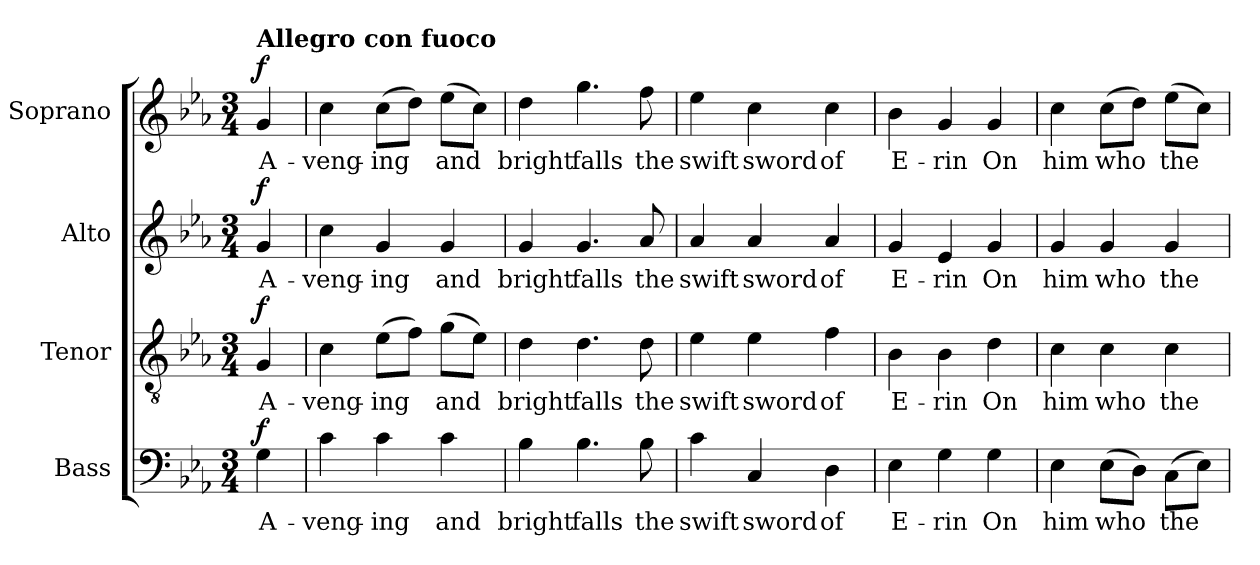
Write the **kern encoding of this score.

**kern	**text	**dynam	**kern	**text	**dynam	**kern	**text	**dynam	**kern	**text	**dynam
*part4	*part4	*part4	*part3	*part3	*part3	*part2	*part2	*part2	*part1	*part1	*part1
*staff4	*staff4	*staff4	*staff3	*staff3	*staff3	*staff2	*staff2	*staff2	*staff1	*staff1	*staff1
*I"Bass	*	*	*I"Tenor	*	*	*I"Alto	*	*	*I"Soprano	*	*
*I'B.	*	*	*I'T.	*	*	*I'A.	*	*	*I'S.	*	*
!!LO:PB:g=z
*clefF4	*	*	*clefGv2	*	*	*clefG2	*	*	*clefG2	*	*
*	*	*	*ITrd7c12	*	*	*	*	*	*	*	*
*k[b-e-a-]	*	*	*k[b-e-a-]	*	*	*k[b-e-a-]	*	*	*k[b-e-a-]	*	*
*E-:	*	*	*E-:	*	*	*E-:	*	*	*E-:	*	*
*M3/4	*	*	*M3/4	*	*	*M3/4	*	*	*M3/4	*	*
*MM120	*	*	*MM120	*	*	*MM120	*	*	*MM120	*	*
=1	=1	=1	=1	=1	=1	=1	=1	=1	=1	=1	=1
!	!LO:LY:b:color=#000000	!	!	!	!	!	!	!	!	!	!
!	!	!	!	!LO:LY:b:color=#000000	!	!	!	!	!	!	!
!	!	!	!	!	!	!	!LO:LY:b:color=#000000	!	!	!	!
!	!	!	!	!	!	!	!	!	!LO:TX:a:B:t=Allegro con fuoco	!	!
!	!	!	!	!	!	!	!	!	!	!LO:LY:b:color=#000000	!
4Gi\	A-	f	4GGi/	A-	f	4gi/	A-	f	4gi/	A-	f
=2	=2	=2	=2	=2	=2	=2	=2	=2	=2	=2	=2
!	!LO:LY:b:color=#000000	!	!	!	!	!	!	!	!	!	!
!	!	!	!	!LO:LY:b:color=#000000	!	!	!	!	!	!	!
!	!	!	!	!	!	!	!LO:LY:b:color=#000000	!	!	!	!
!	!	!	!	!	!	!	!	!	!	!LO:LY:b:color=#000000	!
4ci\	-veng-	.	4Ci\	-veng-	.	4cci\	-veng-	.	4cci\	-veng-	.
!	!LO:LY:b:color=#000000	!	!	!	!	!	!	!	!	!	!
!	!	!	!	!LO:LY:b:color=#000000	!	!	!	!	!	!	!
!	!	!	!	!	!	!	!LO:LY:b:color=#000000	!	!	!	!
!	!	!	!	!	!	!	!	!	!	!LO:LY:b:color=#000000	!
4ci\	-ing	.	(8E-i\L	-ing	.	4gi/	-ing	.	(8cci\L	-ing	.
.	.	.	8Fi\J)	.	.	.	.	.	8ddi\J)	.	.
!	!LO:LY:b:color=#000000	!	!	!	!	!	!	!	!	!	!
!	!	!	!	!LO:LY:b:color=#000000	!	!	!	!	!	!	!
!	!	!	!	!	!	!	!LO:LY:b:color=#000000	!	!	!	!
!	!	!	!	!	!	!	!	!	!	!LO:LY:b:color=#000000	!
4ci\	and	.	(8Gi\L	and	.	4gi/	and	.	(8ee-i\L	and	.
.	.	.	8E-i\J)	.	.	.	.	.	8cci\J)	.	.
=3	=3	=3	=3	=3	=3	=3	=3	=3	=3	=3	=3
!	!LO:LY:b:color=#000000	!	!	!	!	!	!	!	!	!	!
!	!	!	!	!LO:LY:b:color=#000000	!	!	!	!	!	!	!
!	!	!	!	!	!	!	!LO:LY:b:color=#000000	!	!	!	!
!	!	!	!	!	!	!	!	!	!	!LO:LY:b:color=#000000	!
4B-i\	bright	.	4Di\	bright	.	4gi/	bright	.	4ddi\	bright	.
!	!LO:LY:b:color=#000000	!	!	!	!	!	!	!	!	!	!
!	!	!	!	!LO:LY:b:color=#000000	!	!	!	!	!	!	!
!	!	!	!	!	!	!	!LO:LY:b:color=#000000	!	!	!	!
!	!	!	!	!	!	!	!	!	!	!LO:LY:b:color=#000000	!
4.B-i\	falls	.	4.Di\	falls	.	4.gi/	falls	.	4.ggi\	falls	.
!	!LO:LY:b:color=#000000	!	!	!	!	!	!	!	!	!	!
!	!	!	!	!LO:LY:b:color=#000000	!	!	!	!	!	!	!
!	!	!	!	!	!	!	!LO:LY:b:color=#000000	!	!	!	!
!	!	!	!	!	!	!	!	!	!	!LO:LY:b:color=#000000	!
8B-i\	the	.	8Di\	the	.	8a-i/	the	.	8ffi\	the	.
=4	=4	=4	=4	=4	=4	=4	=4	=4	=4	=4	=4
!	!LO:LY:b:color=#000000	!	!	!	!	!	!	!	!	!	!
!	!	!	!	!LO:LY:b:color=#000000	!	!	!	!	!	!	!
!	!	!	!	!	!	!	!LO:LY:b:color=#000000	!	!	!	!
!	!	!	!	!	!	!	!	!	!	!LO:LY:b:color=#000000	!
4ci\	swift	.	4E-i\	swift	.	4a-i/	swift	.	4ee-i\	swift	.
!	!LO:LY:b:color=#000000	!	!	!	!	!	!	!	!	!	!
!	!	!	!	!LO:LY:b:color=#000000	!	!	!	!	!	!	!
!	!	!	!	!	!	!	!LO:LY:b:color=#000000	!	!	!	!
!	!	!	!	!	!	!	!	!	!	!LO:LY:b:color=#000000	!
4Ci/	sword	.	4E-i\	sword	.	4a-i/	sword	.	4cci\	sword	.
!	!LO:LY:b:color=#000000	!	!	!	!	!	!	!	!	!	!
!	!	!	!	!LO:LY:b:color=#000000	!	!	!	!	!	!	!
!	!	!	!	!	!	!	!LO:LY:b:color=#000000	!	!	!	!
!	!	!	!	!	!	!	!	!	!	!LO:LY:b:color=#000000	!
4Di\	of	.	4Fi\	of	.	4a-i/	of	.	4cci\	of	.
=5	=5	=5	=5	=5	=5	=5	=5	=5	=5	=5	=5
!	!LO:LY:b:color=#000000	!	!	!	!	!	!	!	!	!	!
!	!	!	!	!LO:LY:b:color=#000000	!	!	!	!	!	!	!
!	!	!	!	!	!	!	!LO:LY:b:color=#000000	!	!	!	!
!	!	!	!	!	!	!	!	!	!	!LO:LY:b:color=#000000	!
4E-i\	E-	.	4BB-i\	E-	.	4gi/	E-	.	4b-i\	E-	.
!	!LO:LY:b:color=#000000	!	!	!	!	!	!	!	!	!	!
!	!	!	!	!LO:LY:b:color=#000000	!	!	!	!	!	!	!
!	!	!	!	!	!	!	!LO:LY:b:color=#000000	!	!	!	!
!	!	!	!	!	!	!	!	!	!	!LO:LY:b:color=#000000	!
4Gi\	-rin	.	4BB-i\	-rin	.	4e-i/	-rin	.	4gi/	-rin	.
!	!LO:LY:b:color=#000000	!	!	!	!	!	!	!	!	!	!
!	!	!	!	!LO:LY:b:color=#000000	!	!	!	!	!	!	!
!	!	!	!	!	!	!	!LO:LY:b:color=#000000	!	!	!	!
!	!	!	!	!	!	!	!	!	!	!LO:LY:b:color=#000000	!
4Gi\	On	.	4Di\	On	.	4gi/	On	.	4gi/	On	.
=6	=6	=6	=6	=6	=6	=6	=6	=6	=6	=6	=6
!	!LO:LY:b:color=#000000	!	!	!	!	!	!	!	!	!	!
!	!	!	!	!LO:LY:b:color=#000000	!	!	!	!	!	!	!
!	!	!	!	!	!	!	!LO:LY:b:color=#000000	!	!	!	!
!	!	!	!	!	!	!	!	!	!	!LO:LY:b:color=#000000	!
4E-i\	him	.	4Ci\	him	.	4gi/	him	.	4cci\	him	.
!	!LO:LY:b:color=#000000	!	!	!	!	!	!	!	!	!	!
!	!	!	!	!LO:LY:b:color=#000000	!	!	!	!	!	!	!
!	!	!	!	!	!	!	!LO:LY:b:color=#000000	!	!	!	!
!	!	!	!	!	!	!	!	!	!	!LO:LY:b:color=#000000	!
(8E-i\L	who	.	4Ci\	who	.	4gi/	who	.	(8cci\L	who	.
8Di\J)	.	.	.	.	.	.	.	.	8ddi\J)	.	.
!	!LO:LY:b:color=#000000	!	!	!	!	!	!	!	!	!	!
!	!	!	!	!LO:LY:b:color=#000000	!	!	!	!	!	!	!
!	!	!	!	!	!	!	!LO:LY:b:color=#000000	!	!	!	!
!	!	!	!	!	!	!	!	!	!	!LO:LY:b:color=#000000	!
(8Ci\L	the	.	4Ci\	the	.	4gi/	the	.	(8ee-i\L	the	.
8E-i\J)	.	.	.	.	.	.	.	.	8cci\J)	.	.
=	=	=	=	=	=	=	=	=	=	=	=
*-	*-	*-	*-	*-	*-	*-	*-	*-	*-	*-	*-
